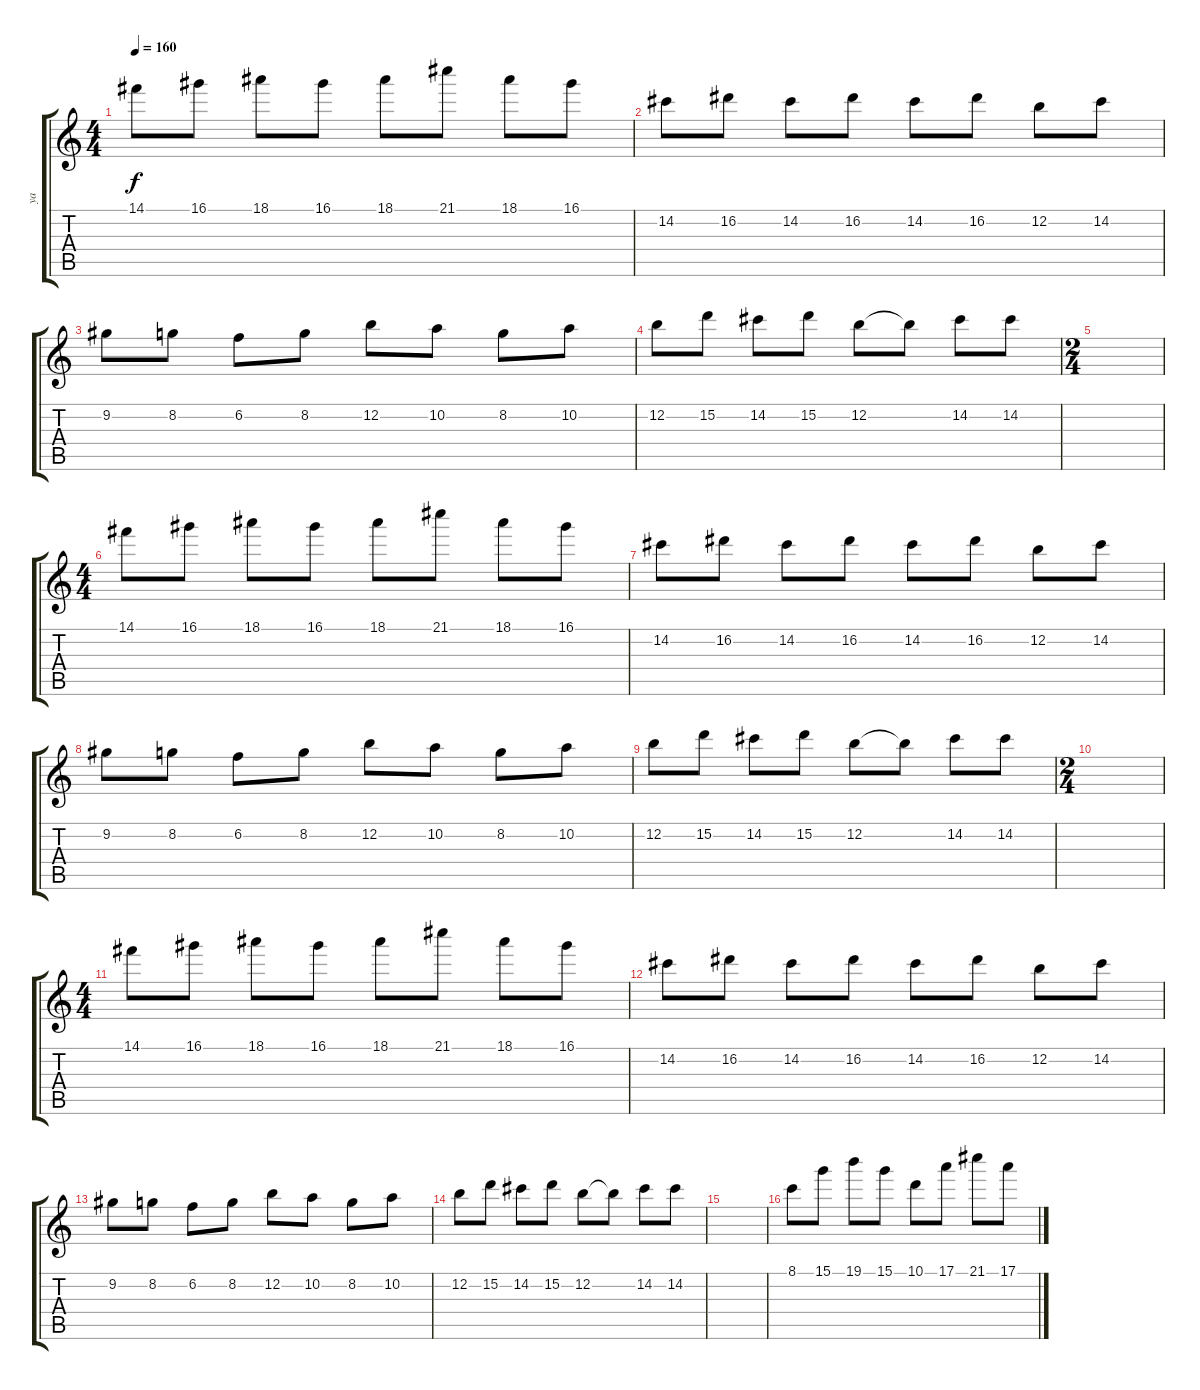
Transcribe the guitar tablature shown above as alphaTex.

\track ("ya" "ya") {instrument overdrivenguitar}
\staff {score tabs}
\tuning (E4 B3 G3 D3 A2 E2) {hide}
\ts (4 4)
\tempo 160
\clef g2
\ks c
14.1.8{dy f} 16.1.8 18.1.8 16.1.8 18.1.8 21.1.8 18.1.8 16.1.8 |
14.2.8 16.2.8 14.2.8 16.2.8 14.2.8 16.2.8 12.2.8 14.2.8 |
9.2.8 8.2.8 6.2.8 8.2.8 12.2.8 10.2.8 8.2.8 10.2.8 |
12.2.8 15.2.8 14.2.8 15.2.8 12.2.8 12.2{t}.8 14.2.8 14.2.8 |
\ts (2 4)
|
\ts (4 4)
14.1.8 16.1.8 18.1.8 16.1.8 18.1.8 21.1.8 18.1.8 16.1.8 |
14.2.8 16.2.8 14.2.8 16.2.8 14.2.8 16.2.8 12.2.8 14.2.8 |
9.2.8 8.2.8 6.2.8 8.2.8 12.2.8 10.2.8 8.2.8 10.2.8 |
12.2.8 15.2.8 14.2.8 15.2.8 12.2.8 12.2{t}.8 14.2.8 14.2.8 |
\ts (2 4)
|
\ts (4 4)
14.1.8 16.1.8 18.1.8 16.1.8 18.1.8 21.1.8 18.1.8 16.1.8 |
14.2.8 16.2.8 14.2.8 16.2.8 14.2.8 16.2.8 12.2.8 14.2.8 |
9.2.8 8.2.8 6.2.8 8.2.8 12.2.8 10.2.8 8.2.8 10.2.8 |
12.2.8 15.2.8 14.2.8 15.2.8 12.2.8 12.2{t}.8 14.2.8 14.2.8 |
|
8.1.8 15.1.8 19.1.8 15.1.8 10.1.8 17.1.8 21.1.8 17.1.8
